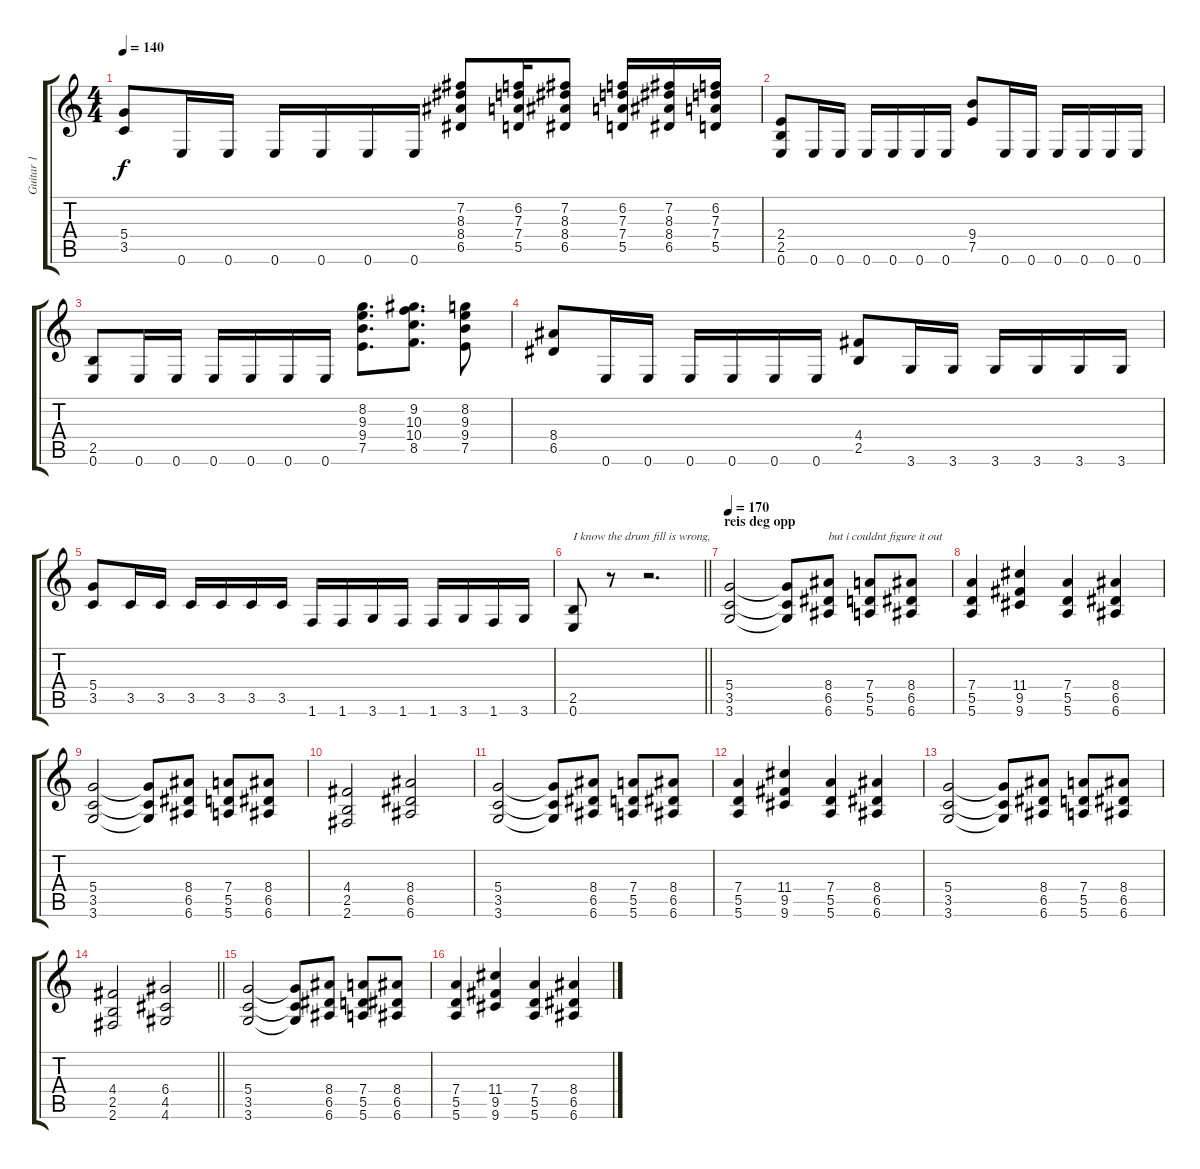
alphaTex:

\track ("Guitar 1" "Guitar 1") {instrument distortionguitar}
\staff {score tabs}
\tuning (E4 B3 G3 D3 A2 E2) {hide}
\ts (4 4)
\tempo 140
\clef g2
\ks c
(5.4 3.5).8{dy f} 0.6.16 0.6.16 0.6.16 0.6.16 0.6.16 0.6.16 (7.2 8.3 8.4 6.5).8 (6.2 7.3 7.4 5.5).16 (7.2 8.3 8.4 6.5).8 (6.2 7.3 7.4 5.5).16 (7.2 8.3 8.4 6.5).16 (6.2 7.3 7.4 5.5).16 |
(2.4 2.5 0.6).8 0.6.16 0.6.16 0.6.16 0.6.16 0.6.16 0.6.16 (9.4 7.5).8 0.6.16 0.6.16 0.6.16 0.6.16 0.6.16 0.6.16 |
(2.5 0.6).8 0.6.16 0.6.16 0.6.16 0.6.16 0.6.16 0.6.16 (8.2 9.3 9.4 7.5).8{d} (9.2 10.3 10.4 8.5).8{d} (8.2 9.3 9.4 7.5).8 |
(8.4 6.5).8 0.6.16 0.6.16 0.6.16 0.6.16 0.6.16 0.6.16 (4.4 2.5).8 3.6.16 3.6.16 3.6.16 3.6.16 3.6.16 3.6.16 |
(5.4 3.5).8 3.5.16 3.5.16 3.5.16 3.5.16 3.5.16 3.5.16 1.6.16 1.6.16 3.6.16 1.6.16 1.6.16 3.6.16 1.6.16 3.6.16 |
\barLineRight lightlight
(2.5 0.6).8{txt "I know the drum fill is wrong,"} r.8 r.2{d} |
\section ("" "reis deg opp")
\tempo 170
(5.4 3.5 3.6).2 (5.4{t} 3.5{t} 3.6{t}).8 (8.4 6.5 6.6).8{txt "but i couldnt figure it out"} (7.4 5.5 5.6).8 (8.4 6.5 6.6).8 |
(7.4 5.5 5.6).4 (11.4 9.5 9.6).4 (7.4 5.5 5.6).4 (8.4 6.5 6.6).4 |
(5.4 3.5 3.6).2 (5.4{t} 3.5{t} 3.6{t}).8 (8.4 6.5 6.6).8 (7.4 5.5 5.6).8 (8.4 6.5 6.6).8 |
(4.4 2.5 2.6).2 (8.4 6.5 6.6).2 |
(5.4 3.5 3.6).2 (5.4{t} 3.5{t} 3.6{t}).8 (8.4 6.5 6.6).8 (7.4 5.5 5.6).8 (8.4 6.5 6.6).8 |
(7.4 5.5 5.6).4 (11.4 9.5 9.6).4 (7.4 5.5 5.6).4 (8.4 6.5 6.6).4 |
(5.4 3.5 3.6).2 (5.4{t} 3.5{t} 3.6{t}).8 (8.4 6.5 6.6).8 (7.4 5.5 5.6).8 (8.4 6.5 6.6).8 |
\barLineRight lightlight
(4.4 2.5 2.6).2 (6.4 4.5 4.6).2 |
(5.4 3.5 3.6).2 (5.4{t} 3.5{t} 3.6{t}).8 (8.4 6.5 6.6).8 (7.4 5.5 5.6).8 (8.4 6.5 6.6).8 |
(7.4 5.5 5.6).4 (11.4 9.5 9.6).4 (7.4 5.5 5.6).4 (8.4 6.5 6.6).4
